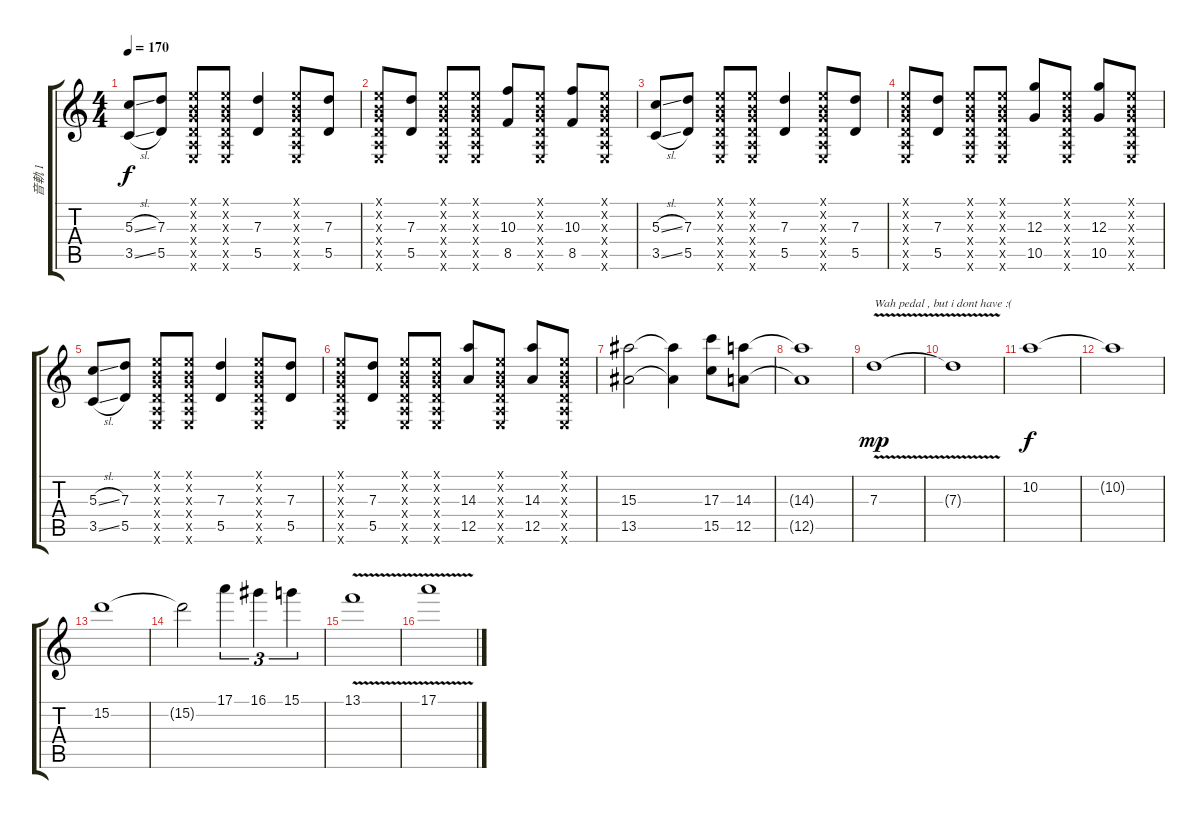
\track ("音軌 1" "音軌 1") {instrument overdrivenguitar}
\staff {score tabs}
\tuning (E4 B3 G3 D3 A2 E2) {hide}
\ts (4 4)
\tempo 170
\clef g2
\ks c
(5.3{sl} 3.5{sl}).8{dy f instrument overdrivenguitar} (7.3 5.5).8 (0.1{x} 0.2{x} 0.3{x} 0.4{x} 0.5{x} 0.6{x}).8 (0.1{x} 0.2{x} 0.3{x} 0.4{x} 0.5{x} 0.6{x}).8 (7.3 5.5).4 (0.1{x} 0.2{x} 0.3{x} 0.4{x} 0.5{x} 0.6{x}).8 (7.3 5.5).8 |
(0.1{x} 0.2{x} 0.3{x} 0.4{x} 0.5{x} 0.6{x}).8 (7.3 5.5).8 (0.1{x} 0.2{x} 0.3{x} 0.4{x} 0.5{x} 0.6{x}).8 (0.1{x} 0.2{x} 0.3{x} 0.4{x} 0.5{x} 0.6{x}).8 (10.3 8.5).8 (0.1{x} 0.2{x} 0.3{x} 0.4{x} 0.5{x} 0.6{x}).8 (10.3 8.5).8 (0.1{x} 0.2{x} 0.3{x} 0.4{x} 0.5{x} 0.6{x}).8 |
(5.3{sl} 3.5{sl}).8 (7.3 5.5).8 (0.1{x} 0.2{x} 0.3{x} 0.4{x} 0.5{x} 0.6{x}).8 (0.1{x} 0.2{x} 0.3{x} 0.4{x} 0.5{x} 0.6{x}).8 (7.3 5.5).4 (0.1{x} 0.2{x} 0.3{x} 0.4{x} 0.5{x} 0.6{x}).8 (7.3 5.5).8 |
(0.1{x} 0.2{x} 0.3{x} 0.4{x} 0.5{x} 0.6{x}).8 (7.3 5.5).8 (0.1{x} 0.2{x} 0.3{x} 0.4{x} 0.5{x} 0.6{x}).8 (0.1{x} 0.2{x} 0.3{x} 0.4{x} 0.5{x} 0.6{x}).8 (12.3 10.5).8 (0.1{x} 0.2{x} 0.3{x} 0.4{x} 0.5{x} 0.6{x}).8 (12.3 10.5).8 (0.1{x} 0.2{x} 0.3{x} 0.4{x} 0.5{x} 0.6{x}).8 |
(5.3{sl} 3.5{sl}).8 (7.3 5.5).8 (0.1{x} 0.2{x} 0.3{x} 0.4{x} 0.5{x} 0.6{x}).8 (0.1{x} 0.2{x} 0.3{x} 0.4{x} 0.5{x} 0.6{x}).8 (7.3 5.5).4 (0.1{x} 0.2{x} 0.3{x} 0.4{x} 0.5{x} 0.6{x}).8 (7.3 5.5).8 |
(0.1{x} 0.2{x} 0.3{x} 0.4{x} 0.5{x} 0.6{x}).8 (7.3 5.5).8 (0.1{x} 0.2{x} 0.3{x} 0.4{x} 0.5{x} 0.6{x}).8 (0.1{x} 0.2{x} 0.3{x} 0.4{x} 0.5{x} 0.6{x}).8 (14.3 12.5).8 (0.1{x} 0.2{x} 0.3{x} 0.4{x} 0.5{x} 0.6{x}).8 (14.3 12.5).8 (0.1{x} 0.2{x} 0.3{x} 0.4{x} 0.5{x} 0.6{x}).8 |
(15.3 13.5).2 (15.3{t} 13.5{t}).4 (17.3 15.5).8 (14.3 12.5).8 |
(14.3{t} 12.5{t}).1 |
7.3{v}.1{txt "Wah pedal , but i dont have :(" dy mp} |
7.3{t}.1 |
10.2.1{dy f} |
10.2{t}.1 |
15.2.1 |
15.2{t}.2 17.1.4{tu (3 2)} 16.1.4{tu (3 2)} 15.1.4{tu (3 2)} |
13.1{v}.1 |
17.1{v}.1
